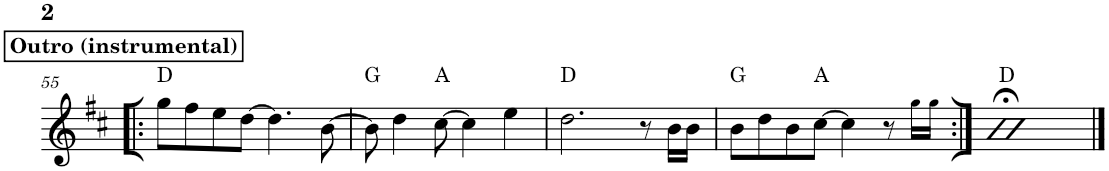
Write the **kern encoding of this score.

**kern	**harte
*part1	*part1
*staff1	*
*I"Piano	*
*I'Pno.	*
!!LO:PB:g=z
*clefG2	*
*k[f#c#]	*
*M4/4	*
!!LO:REH:place=s1:a:B:cj:t=Outro (instrumental)
=55!|:	=55!|:
8gg\L	D:maj
8ff#\	.
8ee\	.
[8dd\J	.
4.dd\]	.
[8b\	.
=56	=56
8b\]	G:maj
4dd\	.
[8cc#\	A:maj
4cc#\]	.
4ee\	.
=57	=57
2.dd\	D:maj
8r	.
16b\LL	.
16b\JJ	.
=58	=58
8b\L	G:maj
8dd\	.
8b\	.
[8cc#\J	A:maj
4cc#\]	.
8r	.
16gg!\LL	.
16gg!\JJ	.
=59:|!	=59:|!
1b;<	D:maj
==	==
*-	*-
